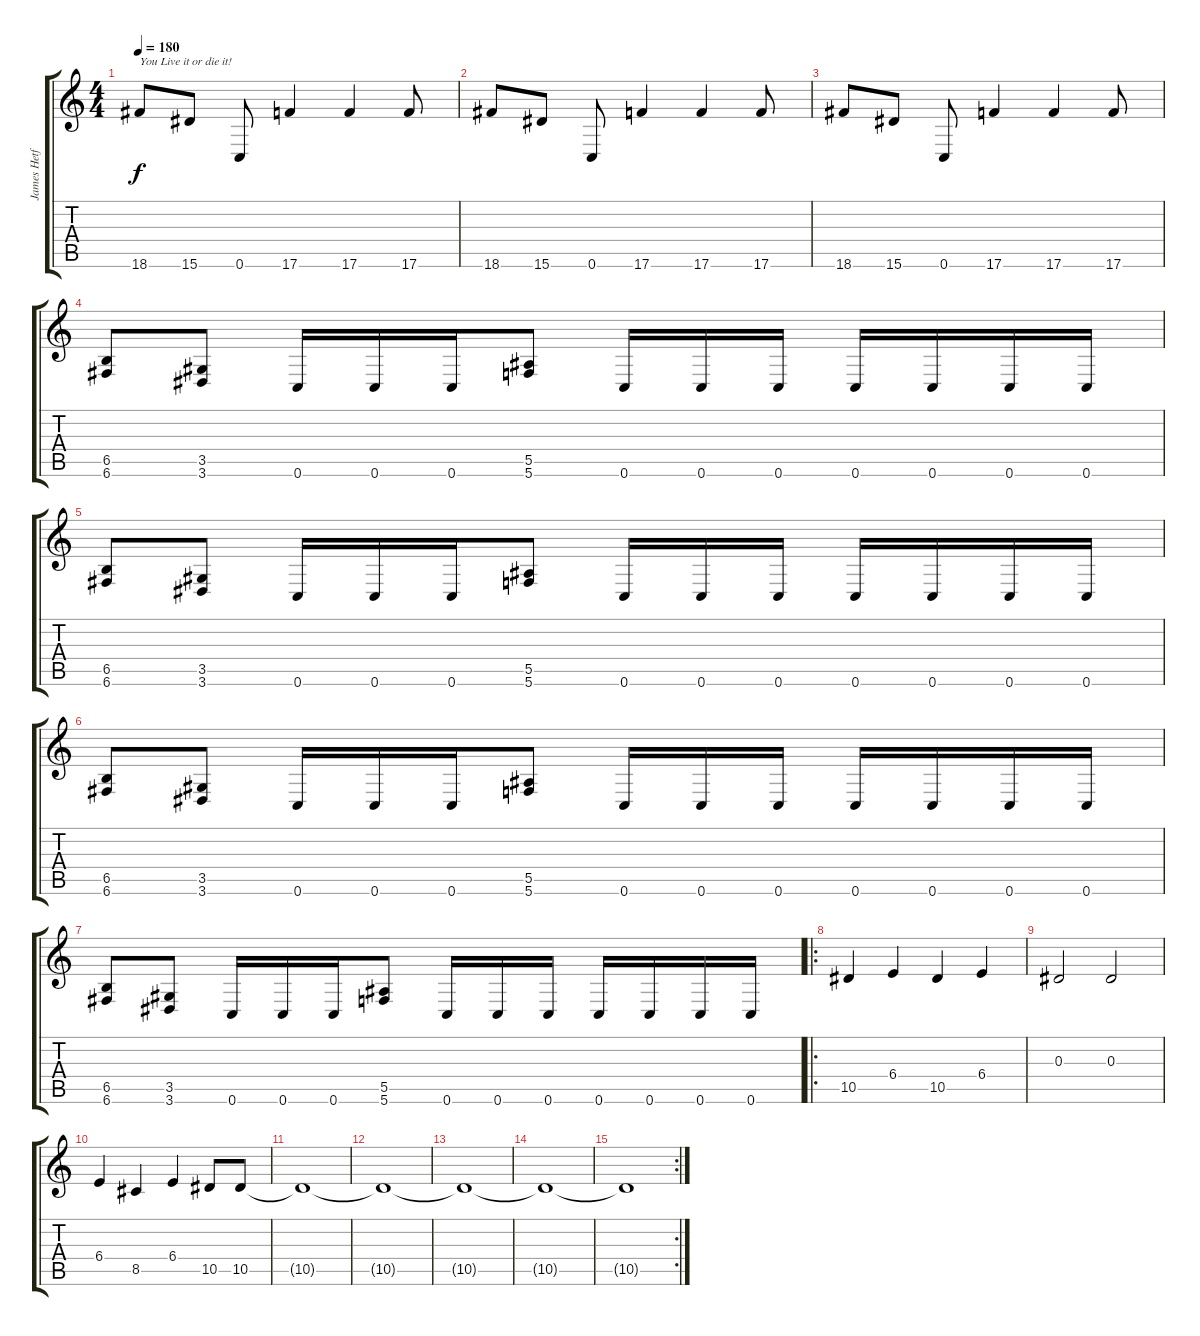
\track ("James Hetfield" "James Hetf") {instrument distortionguitar}
\staff {score tabs}
\tuning (C4 G3 Eb3 Bb2 F2 C2) {hide}
\ts (4 4)
\tempo 180
\clef g2
\ks c
18.6.8{txt "You Live it or die it!" dy f} 15.6.8 0.6.8 17.6.4 17.6.4 17.6.8 |
18.6.8 15.6.8 0.6.8 17.6.4 17.6.4 17.6.8 |
18.6.8 15.6.8 0.6.8 17.6.4 17.6.4 17.6.8 |
(6.5 6.6).8 (3.5 3.6).8 0.6.16 0.6.16 0.6.16 (5.5 5.6).8 0.6.16 0.6.16 0.6.16 0.6.16 0.6.16 0.6.16 0.6.16 |
(6.5 6.6).8 (3.5 3.6).8 0.6.16 0.6.16 0.6.16 (5.5 5.6).8 0.6.16 0.6.16 0.6.16 0.6.16 0.6.16 0.6.16 0.6.16 |
(6.5 6.6).8 (3.5 3.6).8 0.6.16 0.6.16 0.6.16 (5.5 5.6).8 0.6.16 0.6.16 0.6.16 0.6.16 0.6.16 0.6.16 0.6.16 |
(6.5 6.6).8 (3.5 3.6).8 0.6.16 0.6.16 0.6.16 (5.5 5.6).8 0.6.16 0.6.16 0.6.16 0.6.16 0.6.16 0.6.16 0.6.16 |
\ro
10.5.4 6.4.4 10.5.4 6.4.4 |
0.3.2 0.3.2 |
6.4.4 8.5.4 6.4.4 10.5.8 10.5.8 |
10.5{t}.1 |
10.5{t}.1 |
10.5{t}.1 |
10.5{t}.1 |
\rc 2
10.5{t}.1
